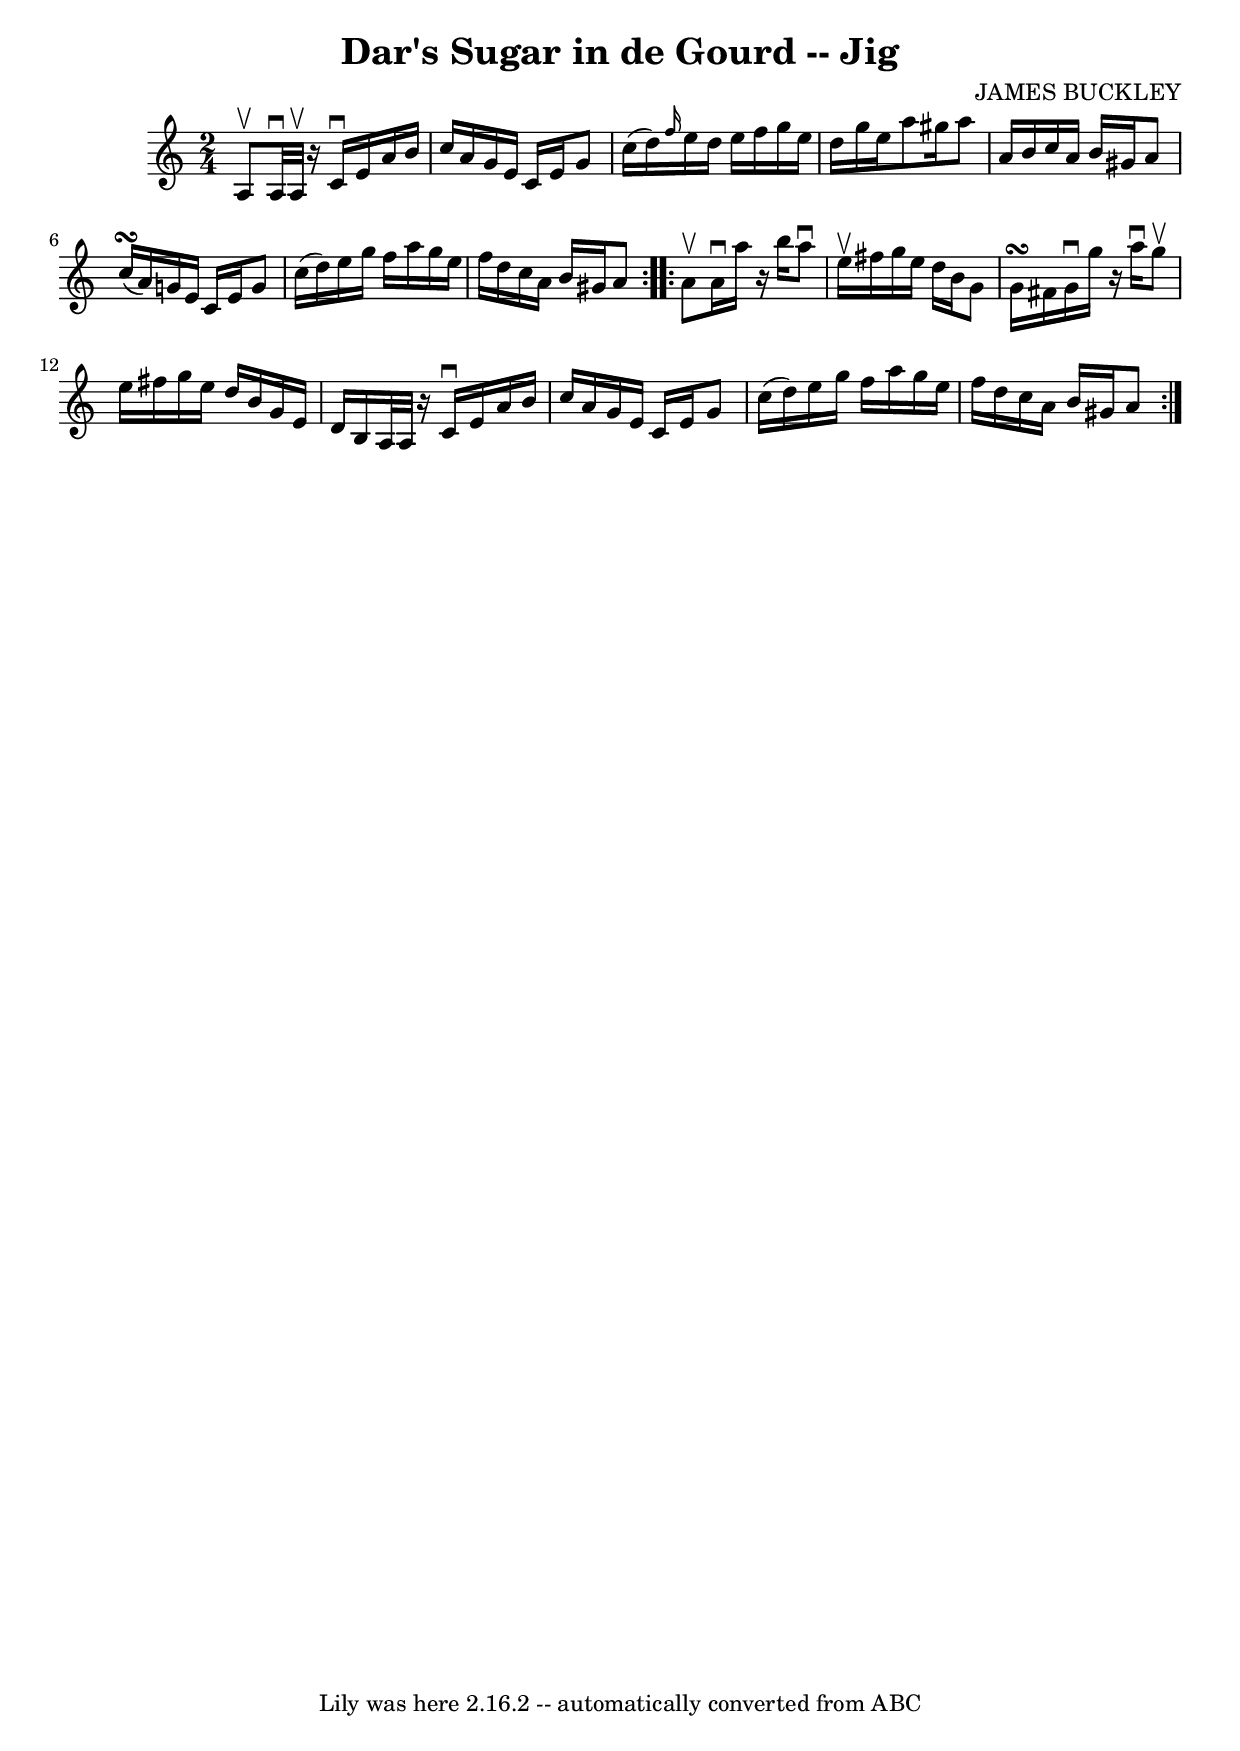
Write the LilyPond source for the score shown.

\version "2.7.40"
\include "Mammoth.ily"
\header {
	book = "Ryan's Mammoth Collection"
	composer = "JAMES BUCKLEY"
	crossRefNumber = "1"
	footnotes = "\\\\118 666"
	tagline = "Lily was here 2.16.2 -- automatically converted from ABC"
	title = "Dar's Sugar in de Gourd -- Jig"
}
voicedefault =  {
\set Score.defaultBarType = "empty"

\repeat volta 2 {
\time 2/4 \key a \minor a8^\upbow |
 a32^\downbow a32^\upbow   
r16 c'16^\downbow e'16 a'16 b'16 c''16 a'16    |
 g'16   
 e'16 c'16 e'16 g'8 c''16 (d''16)   |
 \grace {    
f''16  } e''16 d''16 e''16 f''16 g''16 e''16 d''16 g''16 
   |
 e''16 a''8 gis''16 a''8 a'16 b'16    |
     
c''16 a'16 b'16 gis'16 a'8 c''16 (\turn a'16)   |
  
 g'!16 e'16 c'16 e'16 g'8 c''16 (d''16)   |
 e''16 
 g''16 f''16 a''16 g''16 e''16 f''16 d''16    |
   
c''16 a'16 b'16 gis'16 a'8  }     \repeat volta 2 { a'8^\upbow 
|
 a'16^\downbow a''16    r16 b''16 a''8^\downbow e''16 
^\upbow fis''16    |
 g''16 e''16 d''16 b'16 g'8 g'16 
\turn fis'16    |
 g'16^\downbow g''16    r16 a''16^\downbow   
g''8^\upbow e''16 fis''16    |
 g''16 e''16 d''16 b'16   
 g'16 e'16 d'16 b16    |
 a32 a32    r16 c'16^\downbow 
 e'16 a'16 b'16 c''16 a'16    |
 g'16 e'16 c'16    
e'16 g'8 c''16 (d''16)   |
 e''16 g''16 f''16    
a''16 g''16 e''16 f''16 d''16    |
 c''16 a'16 b'16   
 gis'16 a'8    }   
}

\score{
    <<

	\context Staff="default"
	{
	    \voicedefault 
	}

    >>
	\layout {
	}
	\midi {}
}
